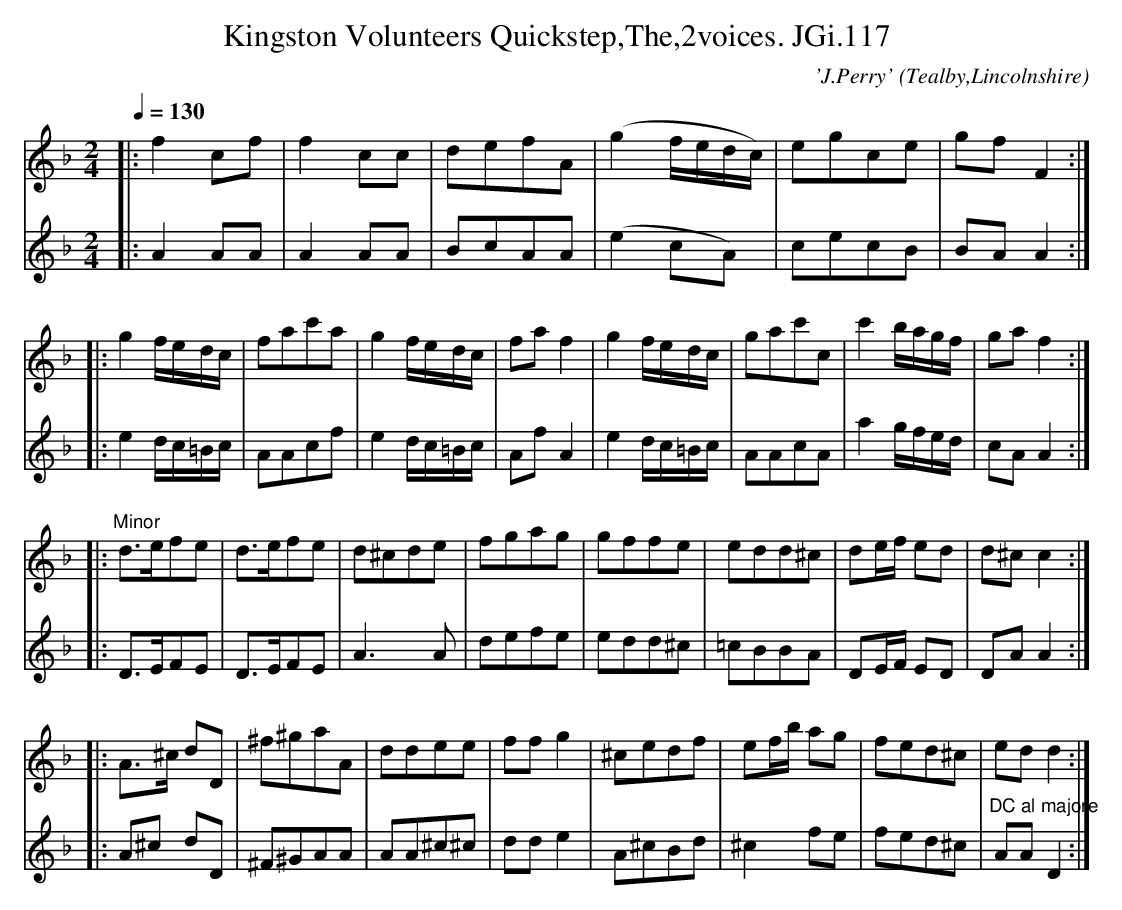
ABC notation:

X:1
T:Kingston Volunteers Quickstep,The,2voices. JGi.117
C:'J.Perry'
L:1/8
M:2/4
O:Tealby,Lincolnshire
Q:1/4=130
K:F
[V:1]|:f2cf|f2cc|defA|(g2f/e/d/c/)|egce|gfF2:|
[V:2]|:A2AA|A2AA|BcAA|(e2cA)|cecB|BAA2:|
[V:1]|:g2f/e/d/c/|fac'a|g2f/e/d/c/|faf2|g2f/e/d/c/|gac'c|c'2b/a/g/f/|gaf2:|
[V:2]|:e2d/c/=B/c/|AAcf|e2d/c/=B/c/|AfA2|e2d/c/=B/c/|AAcA|a2g/f/e/d/|cAA2:|
[V:1]|:"Minor"d>efe|d>efe|d^cde|fgag|gffe|edd^c|de/f/ ed|d^c c2:|
[V:2]|:D>EFE|D>EFE|A3A|defe|edd^c|=cBBA|DE/F/ ED|DAA2:|
[V:1]|:A>^c dD|^f^gaA|ddee|ffg2|^cedf|ef/b/ ag|fed^c|edd2:|
[V:2]|:A^c dD|^F^GAA|AA^c^c|dde2|A^cBd|^c2fe|fed^c|"DC al majore"AAD2:|
